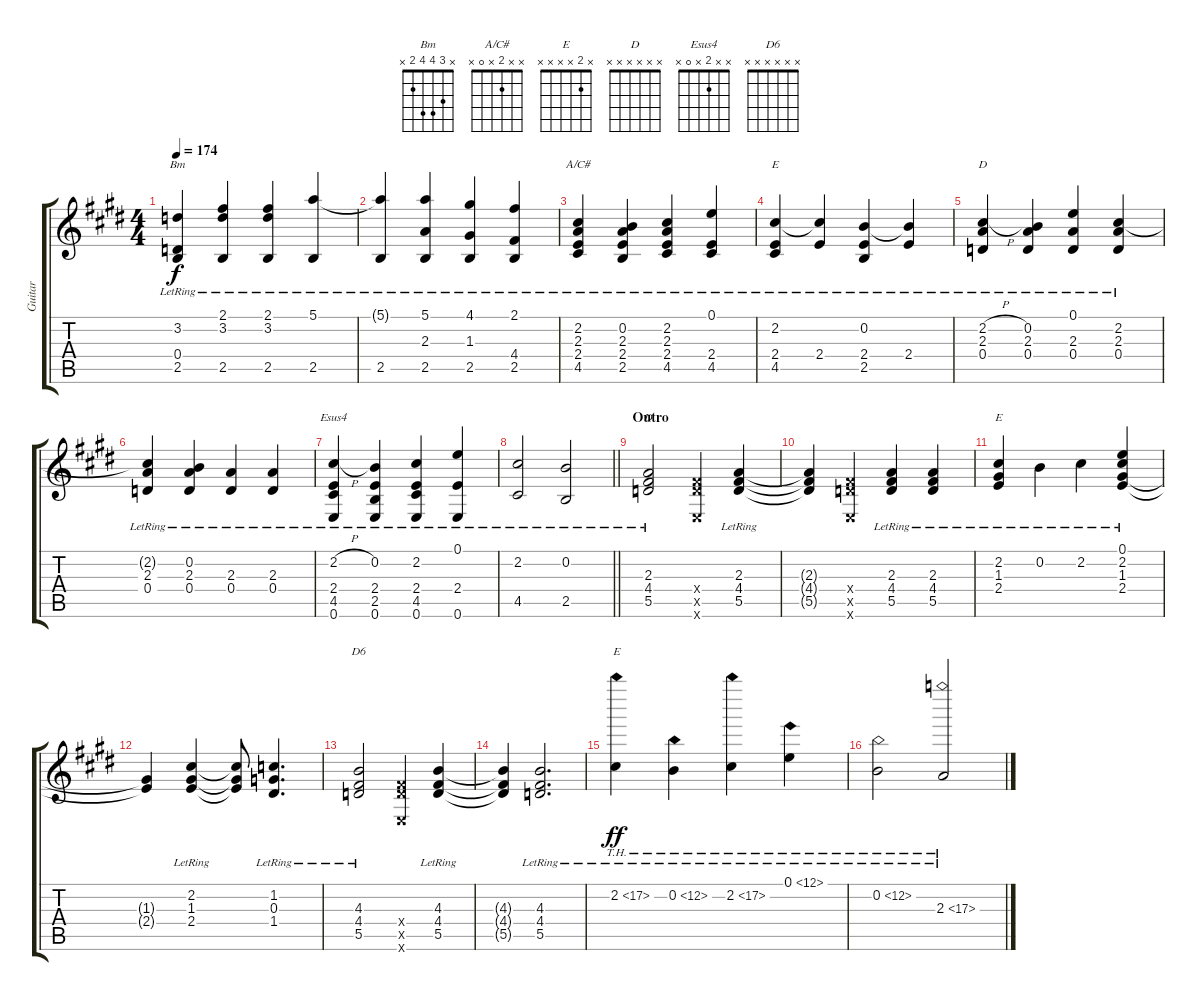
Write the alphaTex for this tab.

\track ("Guitar" "Guitar") {instrument acousticguitarsteel}
\staff {score tabs}
\tuning (E4 B3 G3 D3 A2 E2) {hide}
\chord ("Bm" x 3 4 4 2 x)
\chord ("A/C#" x x 2 x 0 x)
\chord ("E" x x 1 x x x)
\chord ("D" x 3 2 0 x x)
\chord ("Esus4" x x 2 x 0 x)
\chord ("D" x x x x x x)
\chord ("E" x x x x x x)
\chord ("D6" x x x x x x)
\chord ("E" x 2 x x x x)
\ts (4 4)
\tempo 174
\clef g2
\ks e
(3.2{t} 0.4{t} 2.5{lr}).4{ch "Bm" dy f} (2.1{lr} 3.2{lr} 2.5{lr}).4 (2.1{lr} 3.2{lr} 2.5{lr}).4 (5.1{lr} 2.5{lr}).4 |
(5.1{t} 2.5{lr}).4 (5.1{lr} 2.3{lr} 2.5{lr}).4 (4.1{lr} 1.3{lr} 2.5{lr}).4 (2.1{lr} 4.4{lr} 2.5{lr}).4 |
(2.2{lr} 2.3{lr} 2.4{lr} 4.5{lr}).4{ch "A/C#"} (0.2{lr} 2.3{lr} 2.4{lr} 2.5{lr}).4 (2.2{lr} 2.3{lr} 2.4{lr} 4.5{lr}).4 (0.1{lr} 2.4{lr} 4.5{lr}).4 |
(2.2{lr} 2.4{lr} 4.5{lr}).4{ch "E"} (2.2{t} 2.4{lr}).4 (0.2{lr} 2.4{lr} 2.5{lr}).4 (0.2{t} 2.4{lr}).4 |
(2.2{h lr} 2.3{lr} 0.4{lr}).4{ch "D"} (0.2{lr} 2.3{lr} 0.4{lr}).4 (0.1{lr} 2.3{lr} 0.4{lr}).4 (2.2{lr} 2.3{lr} 0.4{lr}).4 |
(2.2{t} 2.3{lr} 0.4{lr}).4 (0.2{lr} 2.3{lr} 0.4{lr}).4 (2.3{lr} 0.4{lr}).4 (2.3{lr} 0.4{lr}).4 |
(2.2{h lr} 2.4{lr} 4.5{lr} 0.6{lr}).4{ch "Esus4"} (0.2{lr} 2.4{lr} 2.5{lr} 0.6{lr}).4 (2.2{lr} 2.4{lr} 4.5{lr} 0.6{lr}).4 (0.1{lr} 2.4{lr} 0.6{lr}).4 |
\barLineRight lightlight
(2.2{lr} 4.5{lr}).2 (0.2{lr} 2.5{lr}).2 |
\section ("" "Outro")
(2.3{lr} 4.4{lr} 5.5{lr}).2{ch "D"} (4.4{x} 5.5{x} 0.6{x}).4 (2.3{lr} 4.4{lr} 5.5{lr}).4 |
(2.3{t} 4.4{t} 5.5{t}).4 (4.4{x} 5.5{x} 0.6{x}).4 (2.3{lr} 4.4{lr} 5.5{lr}).4 (2.3{lr} 4.4{lr} 5.5{lr}).4 |
(2.2{lr} 1.3{lr} 2.4{lr}).4{ch "E"} 0.2{lr}.4 2.2{lr}.4 (0.1{lr} 2.2{lr} 1.3{lr} 2.4{lr}).4 |
(1.3{t} 2.4{t}).4 (2.2{lr} 1.3{lr} 2.4{lr}).4 (2.2{t} 1.3{t} 2.4{t}).8 (1.2{lr} 0.3{lr} 1.4{lr}).4{d} |
(4.3{lr} 4.4{lr} 5.5{lr}).2{ch "D6"} (4.4{x} 5.5{x} 0.6{x}).4 (4.3{lr} 4.4{lr} 5.5{lr}).4 |
(4.3{t} 4.4{t} 5.5{t}).4 (4.3{lr} 4.4{lr} 5.5{lr}).2{d} |
2.2{th 15 lr}.4{ch "E" dy ff} 0.2{th 12 lr}.4 2.2{th 15 lr}.4 0.1{th 12 lr}.4 |
0.2{th 12 lr}.2 2.3{th 15 lr}.2
